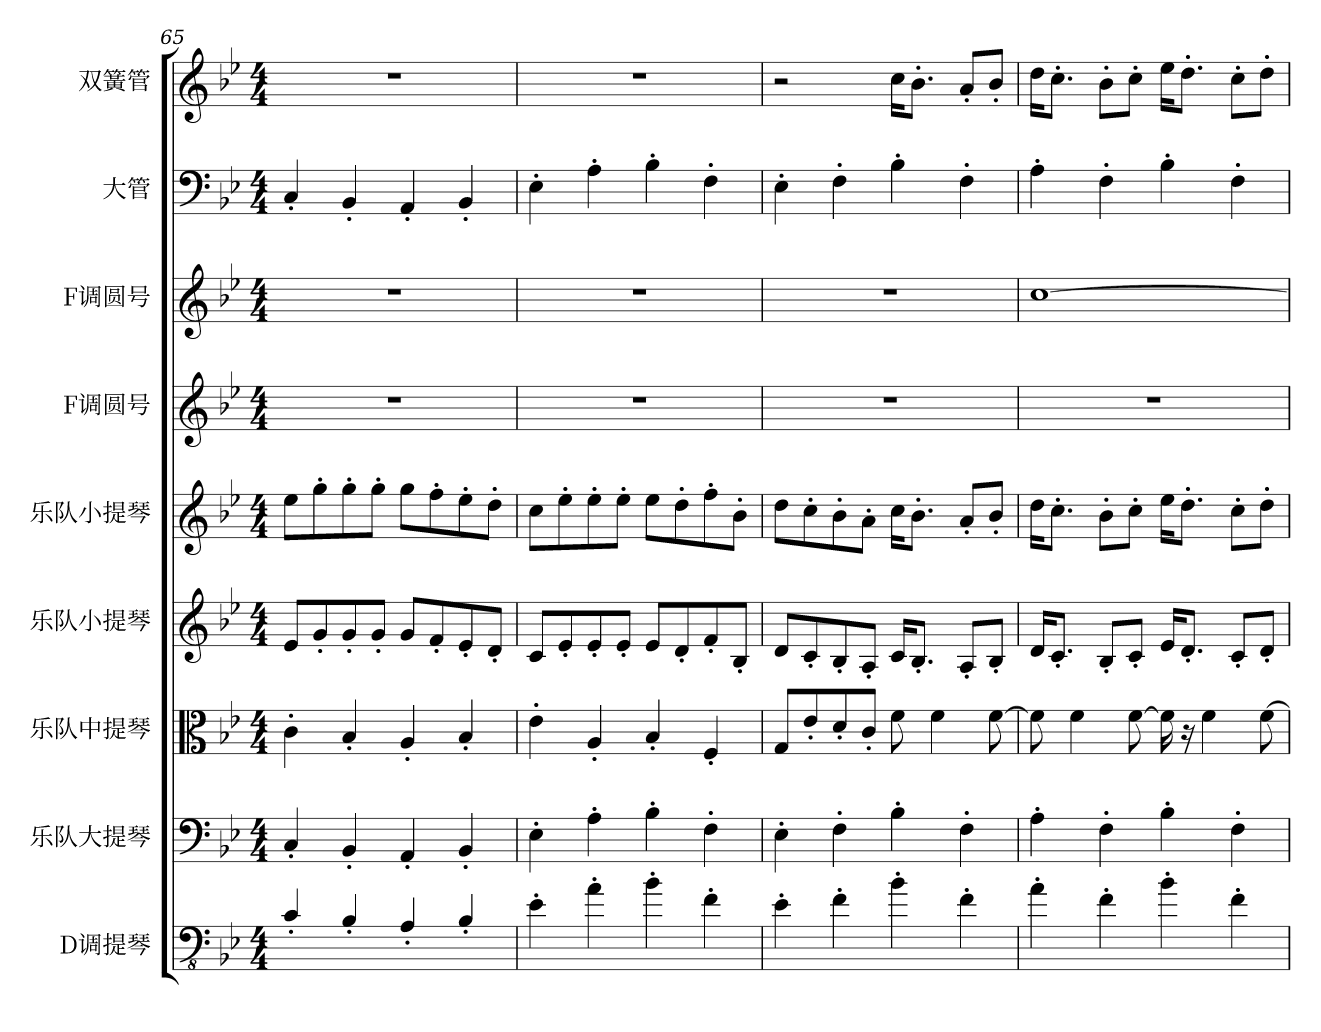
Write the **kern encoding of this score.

**kern	**kern	**kern	**kern	**kern	**kern	**kern	**kern	**kern
*part9	*part8	*part7	*part6	*part5	*part4	*part3	*part2	*part1
*staff9	*staff8	*staff7	*staff6	*staff5	*staff4	*staff3	*staff2	*staff1
*I"D调提琴	*I"乐队大提琴	*I"乐队中提琴	*I"乐队小提琴	*I"乐队小提琴	*I"F调圆号	*I"F调圆号	*I"大管	*I"双簧管
*clefFv4	*clefF4	*clefC3	*clefG2	*clefG2	*clefG2	*clefG2	*clefF4	*clefG2
*ITrd7c12	*	*	*	*	*ITrd4c7	*ITrd4c7	*	*
*k[b-e-]	*k[b-e-]	*k[b-e-]	*k[b-e-]	*k[b-e-]	*k[b-e-a-]	*k[b-e-a-]	*k[b-e-]	*k[b-e-]
*M4/4	*M4/4	*M4/4	*M4/4	*M4/4	*M4/4	*M4/4	*M4/4	*M4/4
=65	=65	=65	=65	=65	=65	=65	=65	=65
4CC'/	4C'/	4c'\	8e-/L	8ee-\L	1r	1r	4C'/	1r
.	.	.	8g'/	8gg'\	.	.	.	.
4BBB-'/	4BB-'/	4B-'/	8g'/	8gg'\	.	.	4BB-'/	.
.	.	.	8g'/J	8gg'\J	.	.	.	.
4AAA'/	4AA'/	4A'/	8g/L	8gg\L	.	.	4AA'/	.
.	.	.	8f'/	8ff'\	.	.	.	.
4BBB-'/	4BB-'/	4B-'/	8e-'/	8ee-'\	.	.	4BB-'/	.
.	.	.	8d'/J	8dd'\J	.	.	.	.
=66	=66	=66	=66	=66	=66	=66	=66	=66
4EE-'\	4E-'\	4e-'\	8c/L	8cc\L	1r	1r	4E-'\	1r
.	.	.	8e-'/	8ee-'\	.	.	.	.
4AA'\	4A'\	4A'/	8e-'/	8ee-'\	.	.	4A'\	.
.	.	.	8e-'/J	8ee-'\J	.	.	.	.
4BB-'\	4B-'\	4B-'/	8e-/L	8ee-\L	.	.	4B-'\	.
.	.	.	8d'/	8dd'\	.	.	.	.
4FF'\	4F'\	4F'/	8f'/	8ff'\	.	.	4F'\	.
.	.	.	8B-'/J	8b-'\J	.	.	.	.
=67	=67	=67	=67	=67	=67	=67	=67	=67
*	*	*	*	*	*	*	*	*MM152
4EE-'\	4E-'\	8G/L	8d/L	8dd\L	1r	1r	4E-'\	2r
.	.	8e-'/	8c'/	8cc'\	.	.	.	.
4FF'\	4F'\	8d'/	8B-'/	8b-'\	.	.	4F'\	.
.	.	8c'/J	8A'/J	8a'\J	.	.	.	.
4BB-'\	4B-'\	8f\	16c/KL	16cc\KL	.	.	4B-'\	16cc\KL
.	.	.	8.B-'/J	8.b-'\J	.	.	.	8.b-'\J
.	.	4f\	.	.	.	.	.	.
4FF'\	4F'\	.	8A'/L	8a'/L	.	.	4F'\	8a'/L
.	.	[8f\	8B-'/J	8b-'/J	.	.	.	8b-'/J
!!LO:PB:g=z
=68	=68	=68	=68	=68	=68	=68	=68	=68
4AA'\	4A'\	8f\]	16d/KL	16dd\KL	1r	[1f	4A'\	16dd\KL
.	.	.	8.c'/J	8.cc'\J	.	.	.	8.cc'\J
.	.	4f\	.	.	.	.	.	.
4FF'\	4F'\	.	8B-'/L	8b-'\L	.	.	4F'\	8b-'\L
.	.	[8f\	8c'/J	8cc'\J	.	.	.	8cc'\J
4BB-'\	4B-'\	16f\]	16e-/KL	16ee-\KL	.	.	4B-'\	16ee-\KL
.	.	16r	8.d'/J	8.dd'\J	.	.	.	8.dd'\J
.	.	4f\	.	.	.	.	.	.
4FF'\	4F'\	.	8c'/L	8cc'\L	.	.	4F'\	8cc'\L
.	.	[8f\	8d'/J	8dd'\J	.	.	.	8dd'\J
=	=	=	=	=	=	=	=	=
*-	*-	*-	*-	*-	*-	*-	*-	*-
